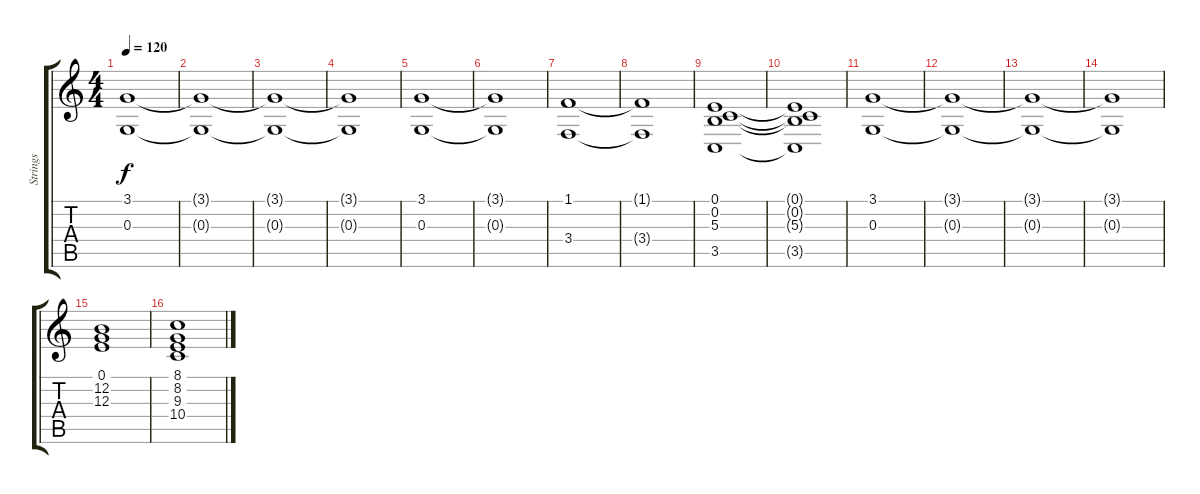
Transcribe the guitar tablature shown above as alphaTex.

\track ("Strings" "Strings") {instrument stringensemble1}
\staff {score tabs}
\tuning (E4 B3 G3 D3 A2 E2) {hide}
\ts (4 4)
\tempo 120
\clef g2
\ks c
(3.1 0.3).1{dy f} |
(3.1{t} 0.3{t}).1 |
(3.1{t} 0.3{t}).1 |
(3.1{t} 0.3{t}).1 |
(3.1 0.3).1 |
(3.1{t} 0.3{t}).1 |
(1.1 3.4).1 |
(1.1{t} 3.4{t}).1 |
(0.1 0.2 5.3 3.5).1 |
(0.1{t} 0.2{t} 5.3{t} 3.5{t}).1 |
(3.1 0.3).1 |
(3.1{t} 0.3{t}).1 |
(3.1{t} 0.3{t}).1 |
(3.1{t} 0.3{t}).1 |
(0.1 12.2 12.3).1 |
(8.1 8.2 9.3 10.4).1
